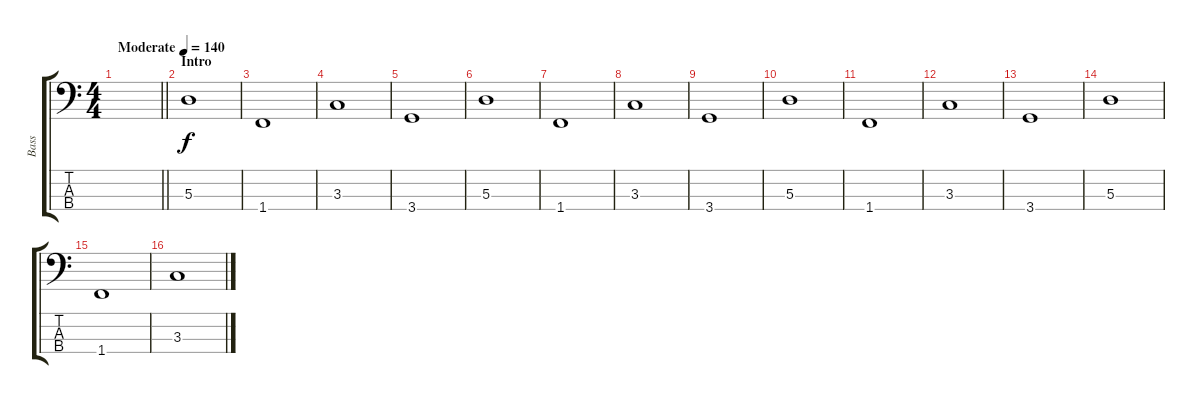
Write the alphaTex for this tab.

\track ("Bass" "Bass") {instrument electricbasspick}
\staff {score tabs}
\tuning (G2 D2 A1 E1) {hide}
\ts (4 4)
\tempo (140 "Moderate")
\clef f4
\barLineRight lightlight
\ks c
|
\section ("" "Intro")
5.3.1 |
1.4.1 |
3.3.1 |
3.4.1 |
5.3.1 |
1.4.1 |
3.3.1 |
3.4.1 |
5.3.1 |
1.4.1 |
3.3.1 |
3.4.1 |
5.3.1 |
1.4.1 |
3.3.1
